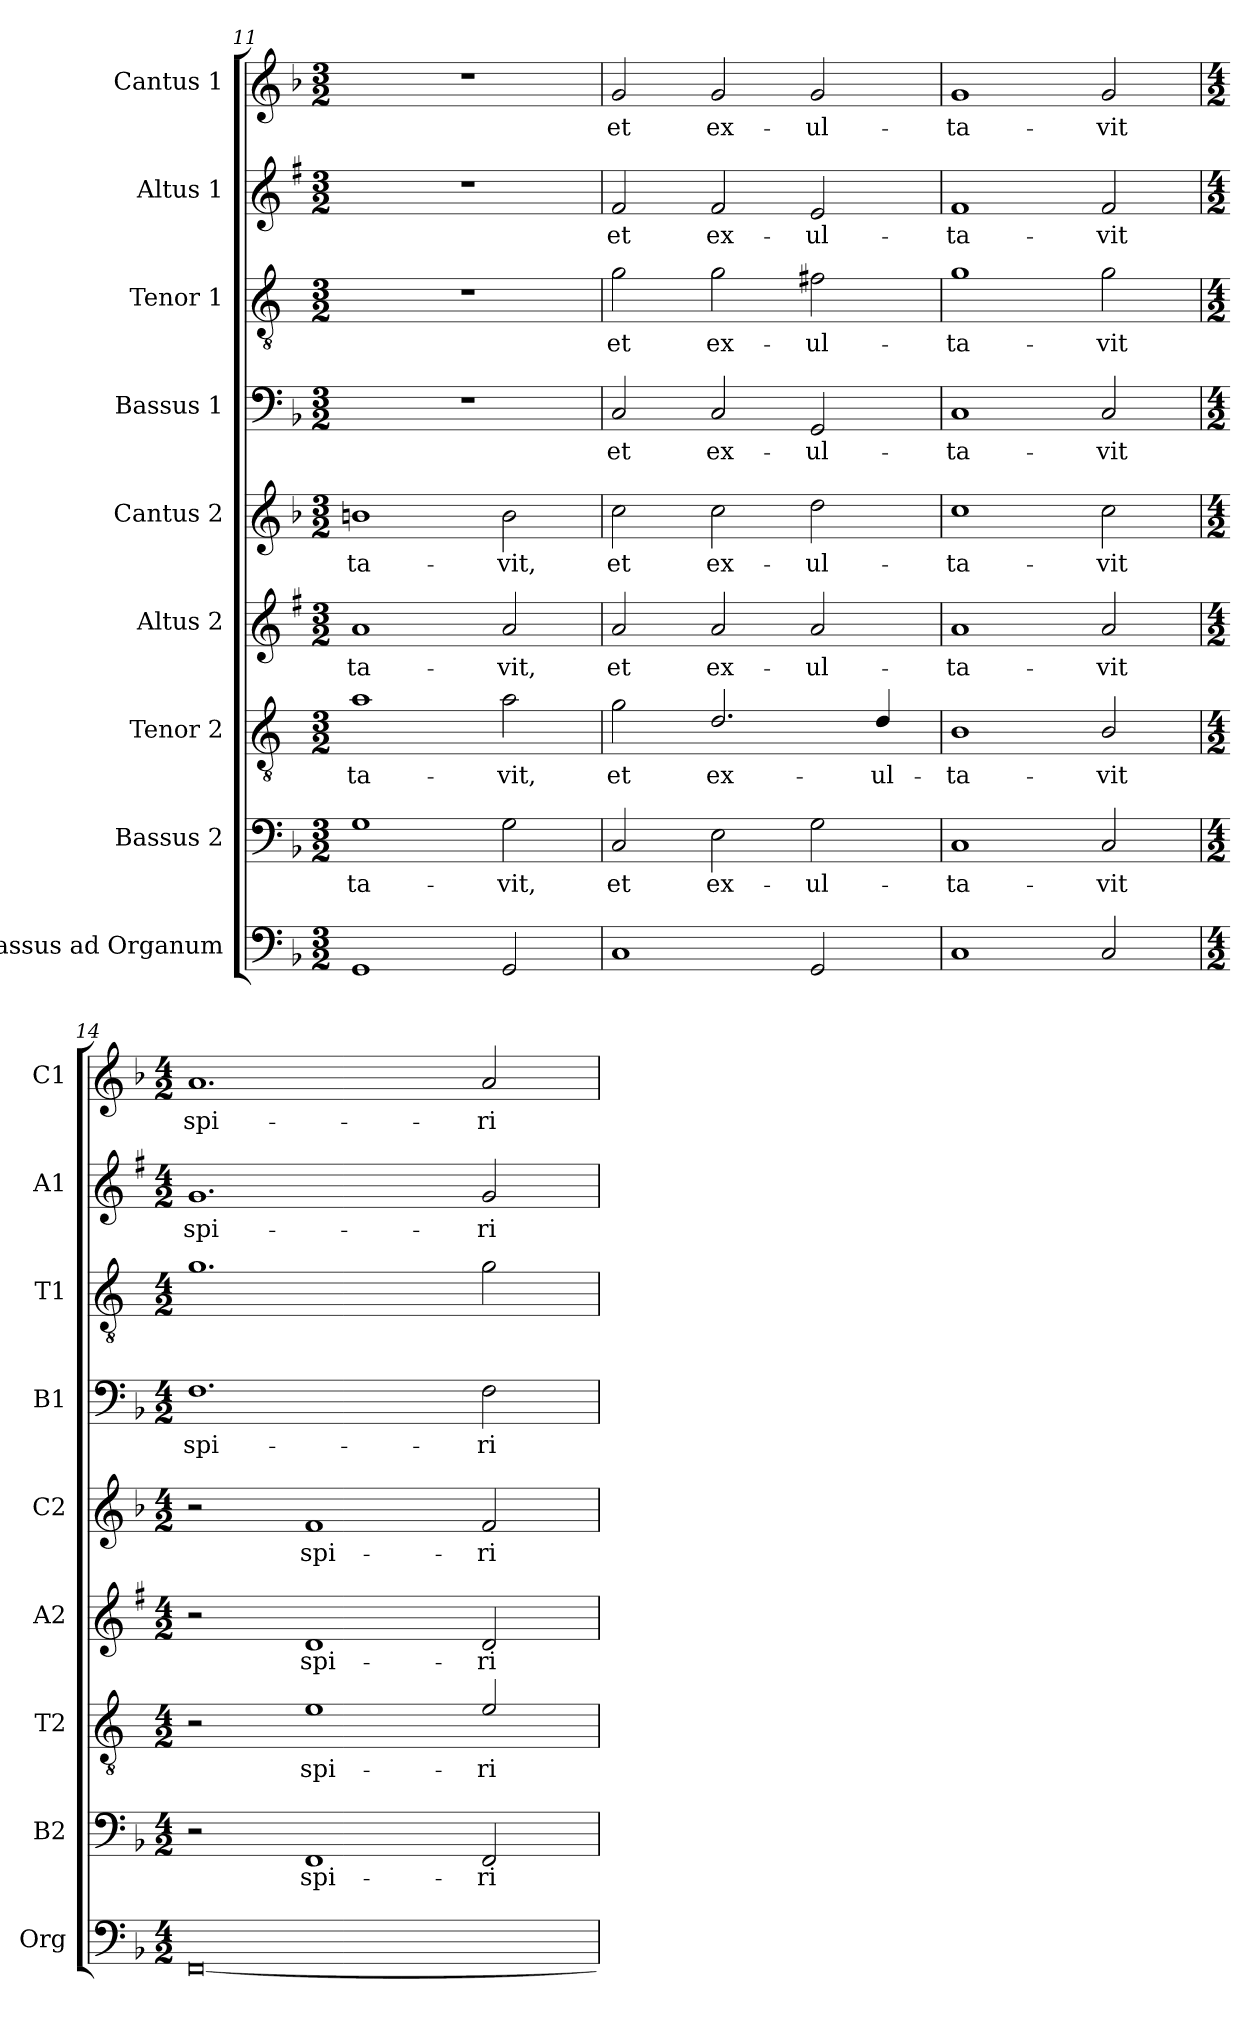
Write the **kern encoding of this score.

**kern	**kern	**text	**kern	**text	**kern	**text	**kern	**text	**kern	**text	**kern	**text	**kern	**text	**kern	**text
*part9	*part8	*part8	*part7	*part7	*part6	*part6	*part5	*part5	*part4	*part4	*part3	*part3	*part2	*part2	*part1	*part1
*staff9	*staff8	*staff8	*staff7	*staff7	*staff6	*staff6	*staff5	*staff5	*staff4	*staff4	*staff3	*staff3	*staff2	*staff2	*staff1	*staff1
*I"Bassus ad Organum	*I"Bassus 2	*	*I"Tenor 2	*	*I"Altus 2	*	*I"Cantus 2	*	*I"Bassus 1	*	*I"Tenor 1	*	*I"Altus 1	*	*I"Cantus 1	*
*I'Org	*I'B2	*	*I'T2	*	*I'A2	*	*I'C2	*	*I'B1	*	*I'T1	*	*I'A1	*	*I'C1	*
*clefF4	*clefF4	*	*clefGv2	*	*clefG2	*	*clefG2	*	*clefF4	*	*clefGv2	*	*clefG2	*	*clefG2	*
*	*	*	*ITrd4c7	*	*ITrd1c2	*	*	*	*	*	*ITrd4c7	*	*ITrd1c2	*	*	*
*k[b-]	*k[b-]	*	*k[b-]	*	*k[b-]	*	*k[b-]	*	*k[b-]	*	*k[b-]	*	*k[b-]	*	*k[b-]	*
*F:	*F:	*	*F:	*	*F:	*	*F:	*	*F:	*	*F:	*	*F:	*	*F:	*
*M3/2	*M3/2	*	*M3/2	*	*M3/2	*	*M3/2	*	*M3/2	*	*M3/2	*	*M3/2	*	*M3/2	*
=11	=11	=11	=11	=11	=11	=11	=11	=11	=11	=11	=11	=11	=11	=11	=11	=11
!	!	!LO:LY:b	!	!LO:LY:b	!	!LO:LY:b	!	!LO:LY:b	!	!	!	!	!	!	!	!
1GG	1G	-ta-	1d	-ta-	1g	-ta-	1bn	-ta-	1.r	.	1.r	.	1.r	.	1.r	.
!	!	!LO:LY:b	!	!LO:LY:b	!	!LO:LY:b	!	!LO:LY:b	!	!	!	!	!	!	!	!
2GG/	2G\	-vit,	2d\	-vit,	2g/	-vit,	2b\	-vit,	.	.	.	.	.	.	.	.
=12	=12	=12	=12	=12	=12	=12	=12	=12	=12	=12	=12	=12	=12	=12	=12	=12
!	!	!LO:LY:b	!	!LO:LY:b	!	!LO:LY:b	!	!LO:LY:b	!	!LO:LY:b	!	!LO:LY:b	!	!LO:LY:b	!	!LO:LY:b
1C	2C/	et	2c\	et	2g/	et	2cc\	et	2C/	et	2c\	et	2e/	et	2g/	et
!	!	!LO:LY:b	!	!LO:LY:b	!	!LO:LY:b	!	!LO:LY:b	!	!LO:LY:b	!	!LO:LY:b	!	!LO:LY:b	!	!LO:LY:b
.	2E\	ex-	2.G/	ex-	2g/	ex-	2cc\	ex-	2C/	ex-	2c\	ex-	2e/	ex-	2g/	ex-
!	!	!LO:LY:b	!	!	!	!LO:LY:b	!	!LO:LY:b	!	!LO:LY:b	!	!LO:LY:b	!	!LO:LY:b	!	!LO:LY:b
2GG/	2G\	-ul-	.	.	2g/	-ul-	2dd\	-ul-	2GG/	-ul-	2Bn\	-ul-	2d/	-ul-	2g/	-ul-
!	!	!	!	!LO:LY:b	!	!	!	!	!	!	!	!	!	!	!	!
.	.	.	4G/	-ul-	.	.	.	.	.	.	.	.	.	.	.	.
!!LO:PB:g=z
=13	=13	=13	=13	=13	=13	=13	=13	=13	=13	=13	=13	=13	=13	=13	=13	=13
!	!	!LO:LY:b	!	!LO:LY:b	!	!LO:LY:b	!	!LO:LY:b	!	!LO:LY:b	!	!LO:LY:b	!	!LO:LY:b	!	!LO:LY:b
1C	1C	-ta-	1E	-ta-	1g	-ta-	1cc	-ta-	1C	-ta-	1c	-ta-	1e	-ta-	1g	-ta-
!	!	!LO:LY:b	!	!LO:LY:b	!	!LO:LY:b	!	!LO:LY:b	!	!LO:LY:b	!	!LO:LY:b	!	!LO:LY:b	!	!LO:LY:b
2C/	2C/	-vit	2E/	-vit	2g/	-vit	2cc\	-vit	2C/	-vit	2c\	-vit	2e/	-vit	2g/	-vit
=14	=14	=14	=14	=14	=14	=14	=14	=14	=14	=14	=14	=14	=14	=14	=14	=14
*M4/2	*M4/2	*	*M4/2	*	*M4/2	*	*M4/2	*	*M4/2	*	*M4/2	*	*M4/2	*	*M4/2	*
!	!	!	!	!	!	!	!	!	!	!LO:LY:b	!	!	!	!LO:LY:b	!	!LO:LY:b
[0FF	2r	.	2r	.	2r	.	2r	.	1.F	spi-	1.c	.	1.f	spi-	1.a	spi-
!	!	!LO:LY:b	!	!LO:LY:b	!	!LO:LY:b	!	!LO:LY:b	!	!	!	!	!	!	!	!
.	1FF	spi-	1A	spi-	1c	spi-	1f	spi-	.	.	.	.	.	.	.	.
!	!	!LO:LY:b	!	!LO:LY:b	!	!LO:LY:b	!	!LO:LY:b	!	!LO:LY:b	!	!	!	!LO:LY:b	!	!LO:LY:b
.	2FF/	-ri-	2A/	-ri-	2c/	-ri-	2f/	-ri-	2F\	-ri-	2c\	.	2f/	-ri-	2a/	-ri-
=	=	=	=	=	=	=	=	=	=	=	=	=	=	=	=	=
*-	*-	*-	*-	*-	*-	*-	*-	*-	*-	*-	*-	*-	*-	*-	*-	*-
